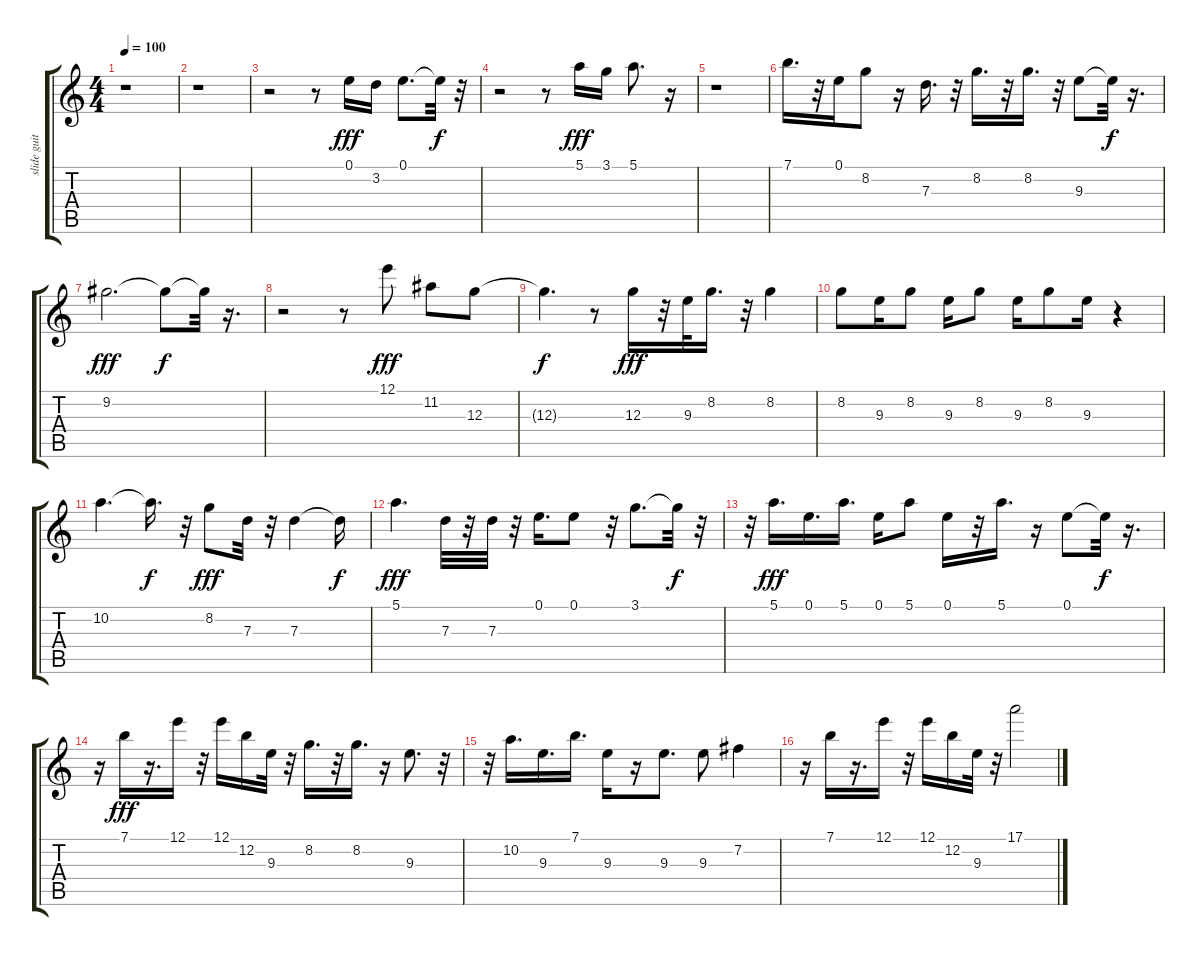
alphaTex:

\track ("slide guitar" "slide guit") {instrument overdrivenguitar}
\staff {score tabs}
\tuning (E4 B3 G3 D3 A2 E2) {hide}
\ts (4 4)
\tempo 100
\clef g2
\ks c
r.1{dy f} |
r.1 |
r.2 r.8 0.1.16{dy fff} 3.2.16 0.1.8{d} 0.1{t}.32{dy f} r.32 |
r.2 r.8 5.1.16{dy fff} 3.1.16 5.1.8{d} r.16 |
r.1 |
7.1.16{d} r.32 0.1.16 8.2.8 r.16 7.3.16{d} r.32 8.2.16{d} r.32 8.2.16{d} r.32 9.3.8 9.3{t}.32{dy f} r.16{d} |
9.2.2{d dy fff} 9.2{t}.8{dy f} 9.2{t}.32 r.16{d} |
r.2 r.8 12.1.8{dy fff volume 10} 11.2.8 12.3.8 |
12.3{t}.4{d dy f} r.8 12.3.16{dy fff volume 10} r.32 9.3.32 8.2.16{d} r.32 8.2.4 |
8.2.8{volume 10} 9.3.16 8.2.8 9.3.16 8.2.8 9.3.16 8.2.8 9.3.16 r.4 |
10.2.4{d} 10.2{t}.16{d dy f} r.32 8.2.8{dy fff} 7.3.32 r.32 7.3.4 7.3{t}.16{dy f} |
5.1.4{d dy fff} 7.3.32 r.32 7.3.32 r.32 0.1.16{d} 0.1.8 r.32 3.1.8{d} 3.1{t}.32{dy f} r.32 |
r.32 5.1.16{d dy fff} 0.1.16{d} 5.1.16{d} 0.1.16 5.1.8 0.1.16 r.32 5.1.16{d} r.16 0.1.8 0.1{t}.32{dy f} r.16{d} |
r.16 7.1.16{dy fff} r.16{d} 12.1.16 r.32 12.1.16 12.2.16 9.3.32 r.32 8.2.16{d} r.32 8.2.16{d} r.16 9.3.8{d} r.32 |
r.32 10.2.16{d} 9.3.16{d} 7.1.16{d} 9.3.16 r.16 9.3.8{d} 9.3.8 7.2.4 |
r.16 7.1.16 r.16{d} 12.1.16 r.32 12.1.16 12.2.16 9.3.32 r.32 17.1.2
